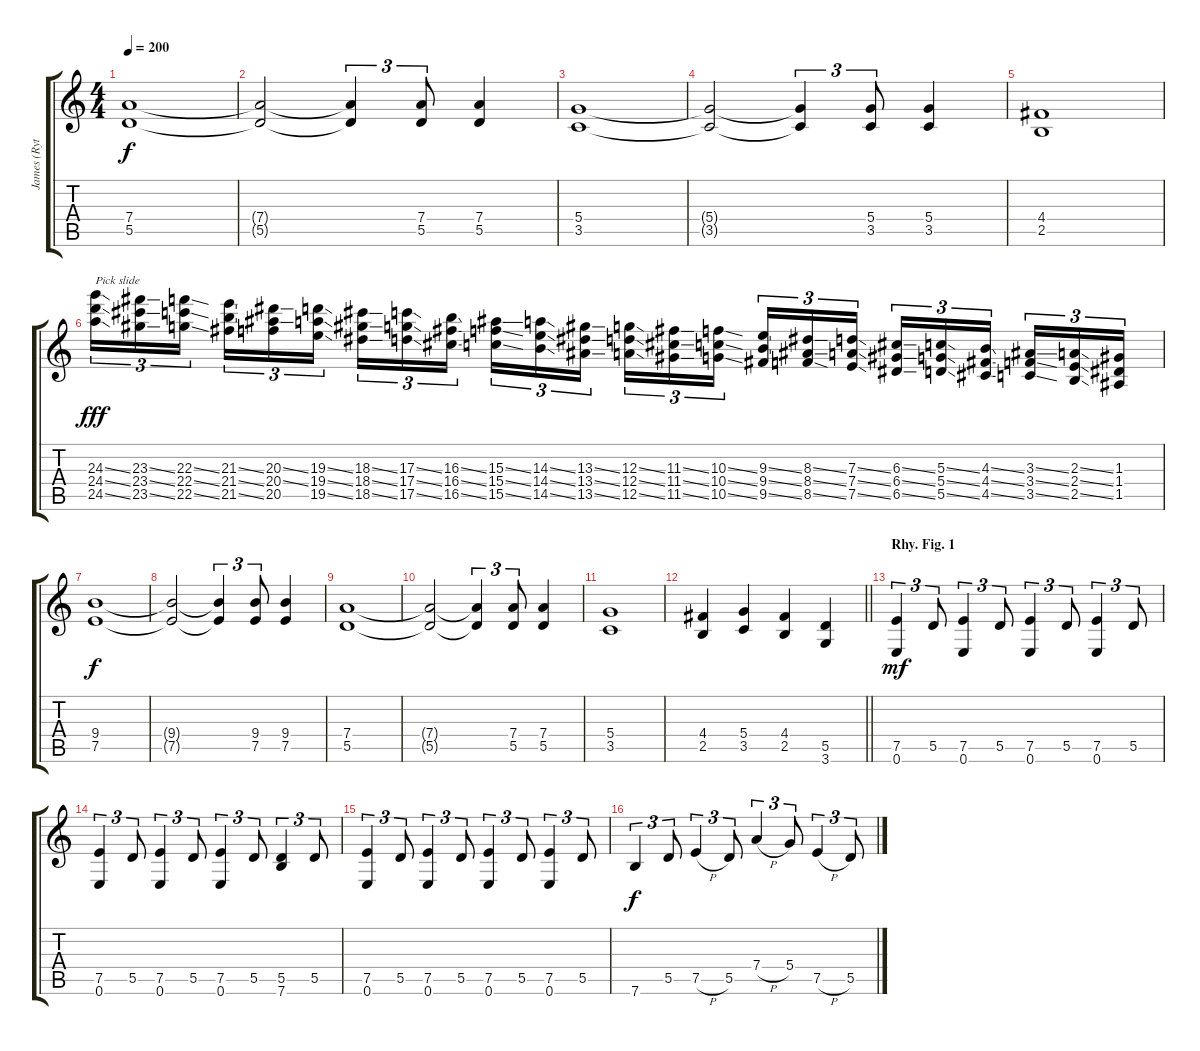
\track ("James (Rythm Guitar)" "James (Ryt") {instrument overdrivenguitar}
\staff {score tabs}
\tuning (E4 B3 G3 D3 A2 E2) {hide}
\ts (4 4)
\tempo 200
\clef g2
\ks c
(7.4 5.5).1{dy f} |
(7.4{t} 5.5{t}).2 (7.4{t} 5.5{t}).4{tu (3 2)} (7.4 5.5).8{tu (3 2)} (7.4 5.5).4 |
(5.4 3.5).1 |
(5.4{t} 3.5{t}).2 (5.4{t} 3.5{t}).4{tu (3 2)} (5.4 3.5).8{tu (3 2)} (5.4 3.5).4 |
(4.4 2.5).1 |
(24.3{ss} 24.4{ss} 24.5{ss}).16{tu (3 2) txt "Pick slide" dy fff instrument guitarfretnoise} (23.3{ss} 23.4{ss} 23.5{ss}).16{tu (3 2)} (22.3{ss} 22.4{ss} 22.5{ss}).16{tu (3 2) beam splitsecondary} (21.3{ss} 21.4{ss} 21.5{ss}).16{tu (3 2)} (20.3{ss} 20.4{ss} 20.5).16{tu (3 2)} (19.3{ss} 19.4{ss} 19.5{ss}).16{tu (3 2)} (18.3{ss} 18.4{ss} 18.5{ss}).16{tu (3 2)} (17.3{ss} 17.4{ss} 17.5{ss}).16{tu (3 2)} (16.3{ss} 16.4{ss} 16.5{ss}).16{tu (3 2) beam splitsecondary} (15.3{ss} 15.4{ss} 15.5{ss}).16{tu (3 2)} (14.3{ss} 14.4{ss} 14.5{ss}).16{tu (3 2)} (13.3{ss} 13.4{ss} 13.5{ss}).16{tu (3 2)} (12.3{ss} 12.4{ss} 12.5{ss}).16{tu (3 2)} (11.3{ss} 11.4{ss} 11.5{ss}).16{tu (3 2)} (10.3{ss} 10.4{ss} 10.5{ss}).16{tu (3 2) beam splitsecondary} (9.3{ss} 9.4{ss} 9.5{ss}).16{tu (3 2)} (8.3{ss} 8.4{ss} 8.5{ss}).16{tu (3 2)} (7.3{ss} 7.4{ss} 7.5{ss}).16{tu (3 2)} (6.3{ss} 6.4{ss} 6.5{ss}).16{tu (3 2)} (5.3{ss} 5.4{ss} 5.5{ss}).16{tu (3 2)} (4.3{ss} 4.4{ss} 4.5{ss}).16{tu (3 2) beam splitsecondary} (3.3{ss} 3.4{ss} 3.5{ss}).16{tu (3 2)} (2.3{ss} 2.4{ss} 2.5{ss}).16{tu (3 2)} (1.3 1.4 1.5).16{tu (3 2)} |
(9.4 7.5).1{dy f instrument overdrivenguitar} |
(9.4{t} 7.5{t}).2 (9.4{t} 7.5{t}).4{tu (3 2)} (9.4 7.5).8{tu (3 2)} (9.4 7.5).4 |
(7.4 5.5).1 |
(7.4{t} 5.5{t}).2 (7.4{t} 5.5{t}).4{tu (3 2)} (7.4 5.5).8{tu (3 2)} (7.4 5.5).4 |
(5.4 3.5).1 |
\barLineRight lightlight
(4.4 2.5).4 (5.4 3.5).4 (4.4 2.5).4 (5.5 3.6).4 |
\section ("" "Rhy. Fig. 1")
(7.5 0.6).4{tu (3 2) dy mf} 5.5.8{tu (3 2)} (7.5 0.6).4{tu (3 2)} 5.5.8{tu (3 2)} (7.5 0.6).4{tu (3 2)} 5.5.8{tu (3 2)} (7.5 0.6).4{tu (3 2)} 5.5.8{tu (3 2)} |
(7.5 0.6).4{tu (3 2)} 5.5.8{tu (3 2)} (7.5 0.6).4{tu (3 2)} 5.5.8{tu (3 2)} (7.5 0.6).4{tu (3 2)} 5.5.8{tu (3 2)} (5.5 7.6).4{tu (3 2)} 5.5.8{tu (3 2)} |
(7.5 0.6).4{tu (3 2)} 5.5.8{tu (3 2)} (7.5 0.6).4{tu (3 2)} 5.5.8{tu (3 2)} (7.5 0.6).4{tu (3 2)} 5.5.8{tu (3 2)} (7.5 0.6).4{tu (3 2)} 5.5.8{tu (3 2)} |
7.6.4{tu (3 2) dy f} 5.5.8{tu (3 2)} 7.5{h}.4{tu (3 2)} 5.5.8{tu (3 2)} 7.4{h}.4{tu (3 2)} 5.4.8{tu (3 2)} 7.5{h}.4{tu (3 2)} 5.5.8{tu (3 2)}
